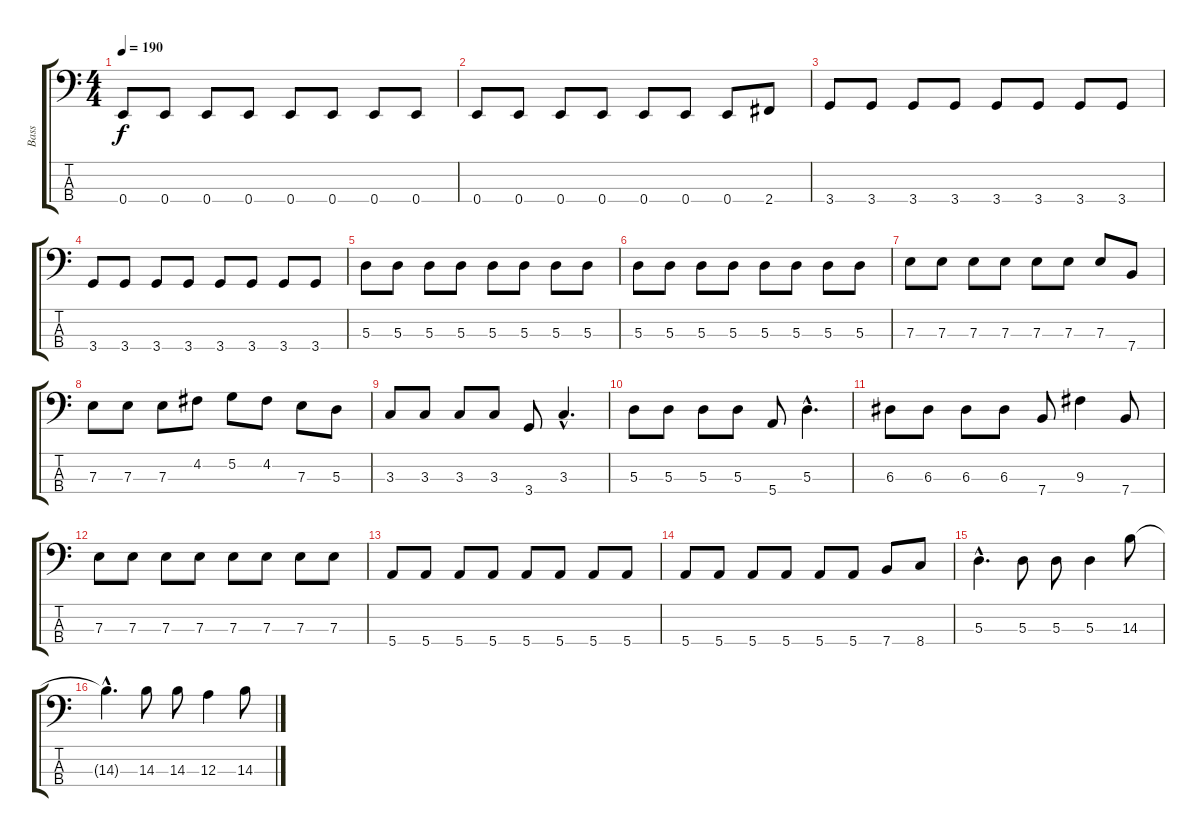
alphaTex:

\track ("Bass" "Bass") {instrument electricbasspick}
\staff {score tabs}
\tuning (G2 D2 A1 E1) {hide}
\ts (4 4)
\tempo 190
\clef f4
\ks c
0.4.8{dy f} 0.4.8 0.4.8 0.4.8 0.4.8 0.4.8 0.4.8 0.4.8 |
0.4.8 0.4.8 0.4.8 0.4.8 0.4.8 0.4.8 0.4.8 2.4.8 |
3.4.8 3.4.8 3.4.8 3.4.8 3.4.8 3.4.8 3.4.8 3.4.8 |
3.4.8 3.4.8 3.4.8 3.4.8 3.4.8 3.4.8 3.4.8 3.4.8 |
5.3.8 5.3.8 5.3.8 5.3.8 5.3.8 5.3.8 5.3.8 5.3.8 |
5.3.8 5.3.8 5.3.8 5.3.8 5.3.8 5.3.8 5.3.8 5.3.8 |
7.3.8 7.3.8 7.3.8 7.3.8 7.3.8 7.3.8 7.3.8 7.4.8 |
7.3.8 7.3.8 7.3.8 4.2.8 5.2.8 4.2.8 7.3.8 5.3.8 |
3.3.8 3.3.8 3.3.8 3.3.8 3.4.8 3.3{hac}.4{d} |
5.3.8 5.3.8 5.3.8 5.3.8 5.4.8 5.3{hac}.4{d} |
6.3.8 6.3.8 6.3.8 6.3.8 7.4.8 9.3.4 7.4.8 |
7.3.8 7.3.8 7.3.8 7.3.8 7.3.8 7.3.8 7.3.8 7.3.8 |
5.4.8 5.4.8 5.4.8 5.4.8 5.4.8 5.4.8 5.4.8 5.4.8 |
5.4.8 5.4.8 5.4.8 5.4.8 5.4.8 5.4.8 7.4.8 8.4.8 |
5.3{hac}.4{d} 5.3.8 5.3.8 5.3.4 14.3.8 |
14.3{hac t}.4{d} 14.3.8 14.3.8 12.3.4 14.3.8
